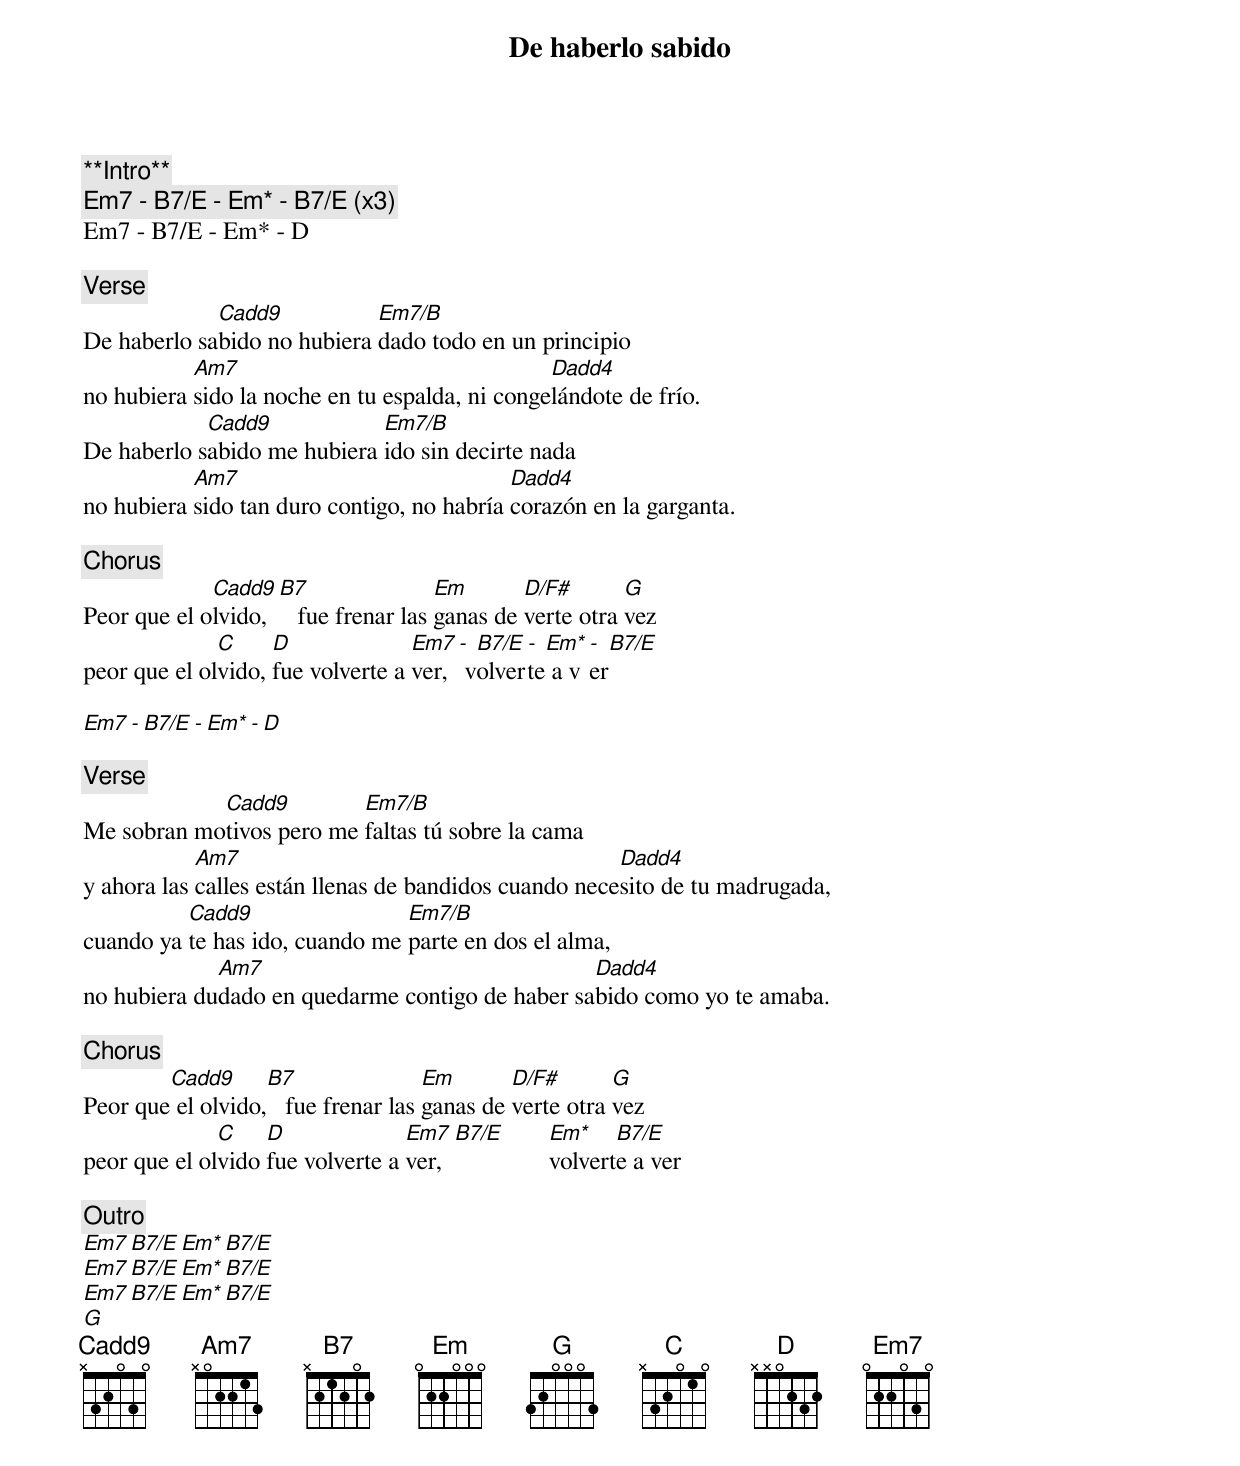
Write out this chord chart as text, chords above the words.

De haberlo sabido

**Intro**
Em7 - B7/E - Em* - B7/E (x3)
Em7 - B7/E - Em* - D

[Verse]
             Cadd9           Em7/B
De haberlo sabido no hubiera dado todo en un principio
           Am7                                  Dadd4
no hubiera sido la noche en tu espalda, ni congelándote de frío.
            Cadd9            Em7/B
De haberlo sabido me hubiera ido sin decirte nada
           Am7                              Dadd4
no hubiera sido tan duro contigo, no habría corazón en la garganta.

[Chorus]
             Cadd9  B7                Em       D/F#       G
Peor que el olvido,    fue frenar las ganas de verte otra vez
              C     D              Em7 - B7/E - Em* - B7/E
peor que el olvido, fue volverte a ver, volverte a ver

Em7 - B7/E - Em* - D

[Verse]
            Cadd9         Em7/B
Me sobran motivos pero me faltas tú sobre la cama
            Am7                                        Dadd4
y ahora las calles están llenas de bandidos cuando necesito de tu madrugada,
          Cadd9                 Em7/B
cuando ya te has ido, cuando me parte en dos el alma,
             Am7                                 Dadd4
no hubiera dudado en quedarme contigo de haber sabido como yo te amaba.

[Chorus]
        Cadd9      B7                Em       D/F#       G
Peor que el olvido,   fue frenar las ganas de verte otra vez
              C    D              Em7   B7/E   Em*    B7/E
peor que el olvido fue volverte a ver,         volverte a ver

[Outro]
Em7   B7/E   Em*    B7/E
Em7   B7/E   Em*    B7/E
Em7   B7/E   Em*    B7/E
G
